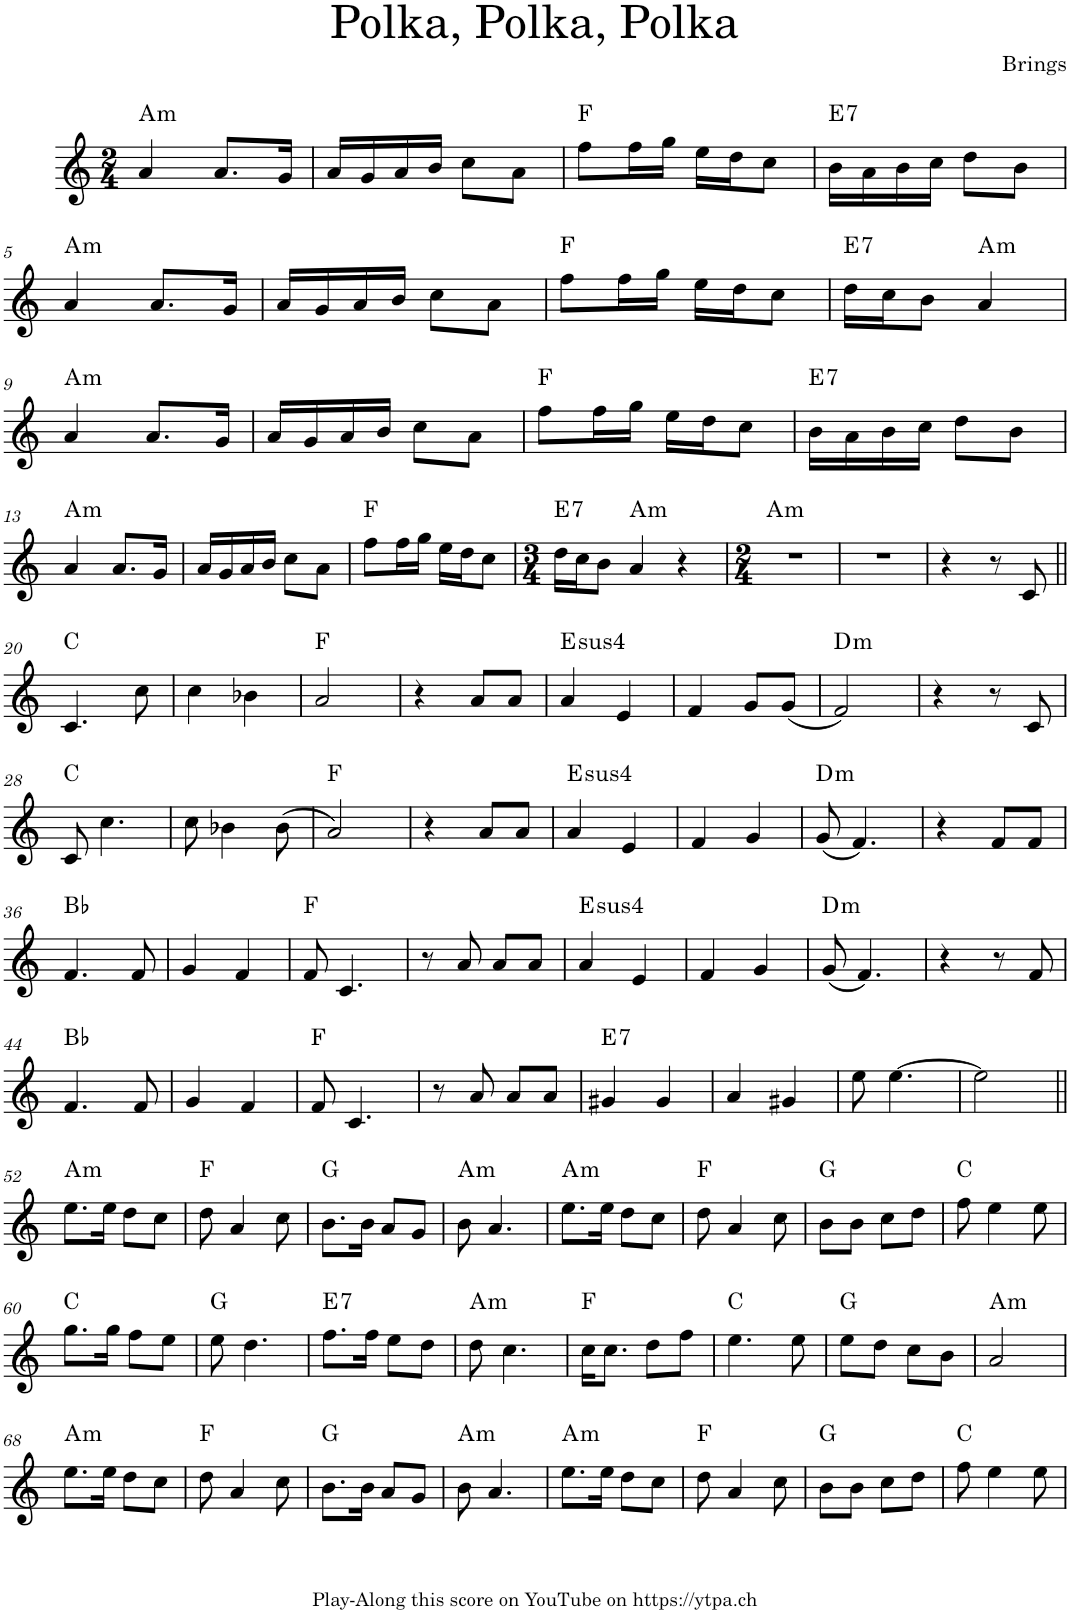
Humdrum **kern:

**kern	**harte
*part1	*part1
*staff1	*
*I"Piano	*
*I'Pno.	*
*clefG2	*
*k[]	*
*M2/4	*
=1	=1
!	!LO:H:kt=m
4a/	A:min
8.a/L	.
16g/Jk	.
=2	=2
16a/LL	.
16g/	.
16a/	.
16b/JJ	.
8cc\L	.
8a\J	.
=3	=3
8ff\L	F:maj
16ff\L	.
16gg\JJ	.
16ee\LL	.
16dd\J	.
8cc\J	.
=4	=4
!	!LO:H:kt=7
16b\LL	E:7
16a\	.
16b\	.
16cc\JJ	.
8dd\L	.
8b\J	.
!!LO:LB:g=z
=5	=5
!	!LO:H:kt=m
4a/	A:min
8.a/L	.
16g/Jk	.
=6	=6
16a/LL	.
16g/	.
16a/	.
16b/JJ	.
8cc\L	.
8a\J	.
=7	=7
8ff\L	F:maj
16ff\L	.
16gg\JJ	.
16ee\LL	.
16dd\J	.
8cc\J	.
=8	=8
!	!LO:H:kt=7
16dd\LL	E:7
16cc\J	.
8b\J	.
!	!LO:H:kt=m
4a/	A:min
!!LO:LB:g=z
=9	=9
!	!LO:H:kt=m
4a/	A:min
8.a/L	.
16g/Jk	.
=10	=10
16a/LL	.
16g/	.
16a/	.
16b/JJ	.
8cc\L	.
8a\J	.
=11	=11
8ff\L	F:maj
16ff\L	.
16gg\JJ	.
16ee\LL	.
16dd\J	.
8cc\J	.
=12	=12
!	!LO:H:kt=7
16b\LL	E:7
16a\	.
16b\	.
16cc\JJ	.
8dd\L	.
8b\J	.
!!LO:LB:g=z
=13	=13
!	!LO:H:kt=m
4a/	A:min
8.a/L	.
16g/Jk	.
=14	=14
16a/LL	.
16g/	.
16a/	.
16b/JJ	.
8cc\L	.
8a\J	.
=15	=15
8ff\L	F:maj
16ff\L	.
16gg\JJ	.
16ee\LL	.
16dd\J	.
8cc\J	.
=16	=16
*M3/4	*
!	!LO:H:kt=7
16dd\LL	E:7
16cc\J	.
8b\J	.
!	!LO:H:kt=m
4a/	A:min
4r	.
=17	=17
*M2/4	*
!	!LO:H:kt=m
2r	A:min
=18	=18
2r	.
=19	=19
4r	.
8r	.
8c/	.
!!LO:LB:g=z
=20||	=20||
4.c/	C:maj
8cc\	.
=21	=21
4cc\	.
4b-X\	.
=22	=22
2a/	F:maj
=23	=23
4r	.
8a/L	.
8a/J	.
=24	=24
!	!LO:H:kt=4
4a/	E:sus4
4e/	.
=25	=25
4f/	.
8g/L	.
(8g/J	.
=26	=26
!	!LO:H:kt=m
2f/)	D:min
=27	=27
4r	.
8r	.
8c/	.
!!LO:LB:g=z
=28	=28
8c/	C:maj
4.cc\	.
=29	=29
8cc\	.
4b-X\	.
(8b-\	.
=30	=30
2a/)	F:maj
=31	=31
4r	.
8a/L	.
8a/J	.
=32	=32
!	!LO:H:kt=4
4a/	E:sus4
4e/	.
=33	=33
4f/	.
4g/	.
=34	=34
!	!LO:H:kt=m
(8g/	D:min
4.f/)	.
=35	=35
4r	.
8f/L	.
8f/J	.
!!LO:LB:g=z
=36	=36
4.f/	Bb:maj
8f/	.
=37	=37
4g/	.
4f/	.
=38	=38
8f/	F:maj
4.c/	.
=39	=39
8r	.
8a/	.
8a/L	.
8a/J	.
=40	=40
!	!LO:H:kt=4
4a/	E:sus4
4e/	.
=41	=41
4f/	.
4g/	.
=42	=42
!	!LO:H:kt=m
(8g/	D:min
4.f/)	.
=43	=43
4r	.
8r	.
8f/	.
!!LO:LB:g=z
=44	=44
4.f/	Bb:maj
8f/	.
=45	=45
4g/	.
4f/	.
=46	=46
8f/	F:maj
4.c/	.
=47	=47
8r	.
8a/	.
8a/L	.
8a/J	.
=48	=48
!	!LO:H:kt=7
4g#X/	E:7
4g#/	.
=49	=49
4a/	.
4g#X/	.
=50	=50
8ee\	.
[4.ee\	.
=51	=51
2ee\]	.
!!LO:LB:g=z
=52||	=52||
!	!LO:H:kt=m
8.ee\L	A:min
16ee\Jk	.
8dd\L	.
8cc\J	.
=53	=53
8dd\	F:maj
4a/	.
8cc\	.
=54	=54
8.b\L	G:maj
16b\Jk	.
8a/L	.
8g/J	.
=55	=55
!	!LO:H:kt=m
8b\	A:min
4.a/	.
=56	=56
!	!LO:H:kt=m
8.ee\L	A:min
16ee\Jk	.
8dd\L	.
8cc\J	.
=57	=57
8dd\	F:maj
4a/	.
8cc\	.
=58	=58
8b\L	G:maj
8b\J	.
8cc\L	.
8dd\J	.
=59	=59
8ff\	C:maj
4ee\	.
8ee\	.
!!LO:LB:g=z
=60	=60
8.gg\L	C:maj
16gg\Jk	.
8ff\L	.
8ee\J	.
=61	=61
8ee\	G:maj
4.dd\	.
=62	=62
!	!LO:H:kt=7
8.ff\L	E:7
16ff\Jk	.
8ee\L	.
8dd\J	.
=63	=63
!	!LO:H:kt=m
8dd\	A:min
4.cc\	.
=64	=64
16cc\KL	F:maj
8.cc\J	.
8dd\L	.
8ff\J	.
=65	=65
4.ee\	C:maj
8ee\	.
=66	=66
8ee\L	G:maj
8dd\J	.
8cc\L	.
8b\J	.
=67	=67
!	!LO:H:kt=m
2a/	A:min
!!LO:LB:g=z
=68	=68
!	!LO:H:kt=m
8.ee\L	A:min
16ee\Jk	.
8dd\L	.
8cc\J	.
=69	=69
8dd\	F:maj
4a/	.
8cc\	.
=70	=70
8.b\L	G:maj
16b\Jk	.
8a/L	.
8g/J	.
=71	=71
!	!LO:H:kt=m
8b\	A:min
4.a/	.
=72	=72
!	!LO:H:kt=m
8.ee\L	A:min
16ee\Jk	.
8dd\L	.
8cc\J	.
=73	=73
8dd\	F:maj
4a/	.
8cc\	.
=74	=74
8b\L	G:maj
8b\J	.
8cc\L	.
8dd\J	.
=75	=75
8ff\	C:maj
4ee\	.
8ee\	.
=	=
*-	*-
